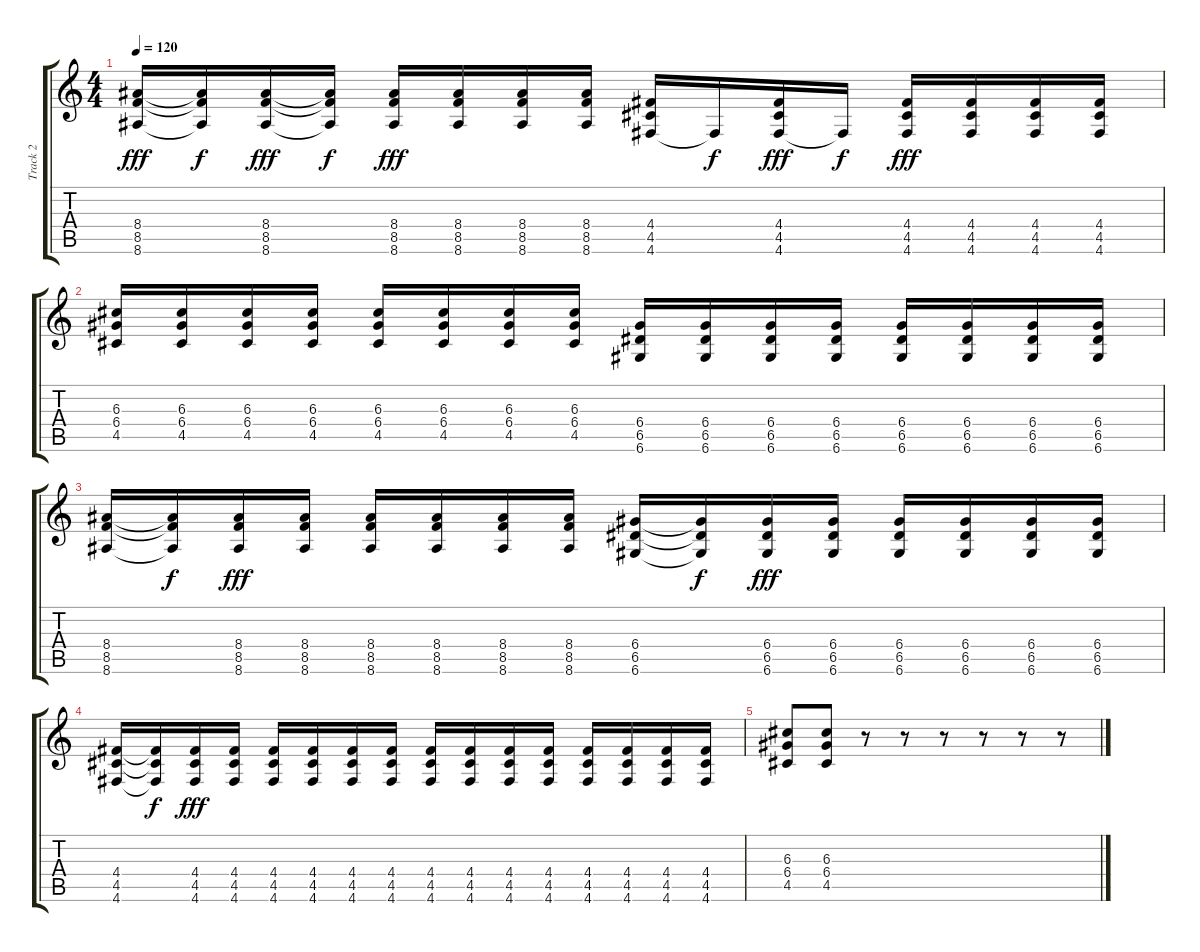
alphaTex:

\track ("Track 2" "Track 2") {instrument distortionguitar}
\staff {score tabs}
\tuning (E4 B3 G3 D3 A2 D2) {hide}
\ts (4 4)
\tempo 120
\clef g2
\ks c
(8.4 8.5 8.6).16{dy fff} (8.4{t} 8.5{t} 8.6{t}).16{dy f} (8.4 8.5 8.6).16{dy fff} (8.4{t} 8.5{t} 8.6{t}).16{dy f} (8.4 8.5 8.6).16{dy fff} (8.4 8.5 8.6).16 (8.4 8.5 8.6).16 (8.4 8.5 8.6).16 (4.4 4.5 4.6).16 4.6{t}.16{dy f} (4.4 4.5 4.6).16{dy fff} 4.6{t}.16{dy f} (4.4 4.5 4.6).16{dy fff} (4.4 4.5 4.6).16 (4.4 4.5 4.6).16 (4.4 4.5 4.6).16 |
(6.3 6.4 4.5).16 (6.3 6.4 4.5).16 (6.3 6.4 4.5).16 (6.3 6.4 4.5).16 (6.3 6.4 4.5).16 (6.3 6.4 4.5).16 (6.3 6.4 4.5).16 (6.3 6.4 4.5).16 (6.4 6.5 6.6).16 (6.4 6.5 6.6).16 (6.4 6.5 6.6).16 (6.4 6.5 6.6).16 (6.4 6.5 6.6).16 (6.4 6.5 6.6).16 (6.4 6.5 6.6).16 (6.4 6.5 6.6).16 |
(8.4 8.5 8.6).16 (8.4{t} 8.5{t} 8.6{t}).16{dy f} (8.4 8.5 8.6).16{dy fff} (8.4 8.5 8.6).16 (8.4 8.5 8.6).16 (8.4 8.5 8.6).16 (8.4 8.5 8.6).16 (8.4 8.5 8.6).16 (6.4 6.5 6.6).16 (6.4{t} 6.5{t} 6.6{t}).16{dy f} (6.4 6.5 6.6).16{dy fff} (6.4 6.5 6.6).16 (6.4 6.5 6.6).16 (6.4 6.5 6.6).16 (6.4 6.5 6.6).16 (6.4 6.5 6.6).16 |
(4.4 4.5 4.6).16 (4.4{t} 4.5{t} 4.6{t}).16{dy f} (4.4 4.5 4.6).16{dy fff} (4.4 4.5 4.6).16 (4.4 4.5 4.6).16 (4.4 4.5 4.6).16 (4.4 4.5 4.6).16 (4.4 4.5 4.6).16 (4.4 4.5 4.6).16 (4.4 4.5 4.6).16 (4.4 4.5 4.6).16 (4.4 4.5 4.6).16 (4.4 4.5 4.6).16 (4.4 4.5 4.6).16 (4.4 4.5 4.6).16 (4.4 4.5 4.6).16 |
(6.3 6.4 4.5).8 (6.3 6.4 4.5).8 r.8 r.8 r.8 r.8 r.8 r.8
